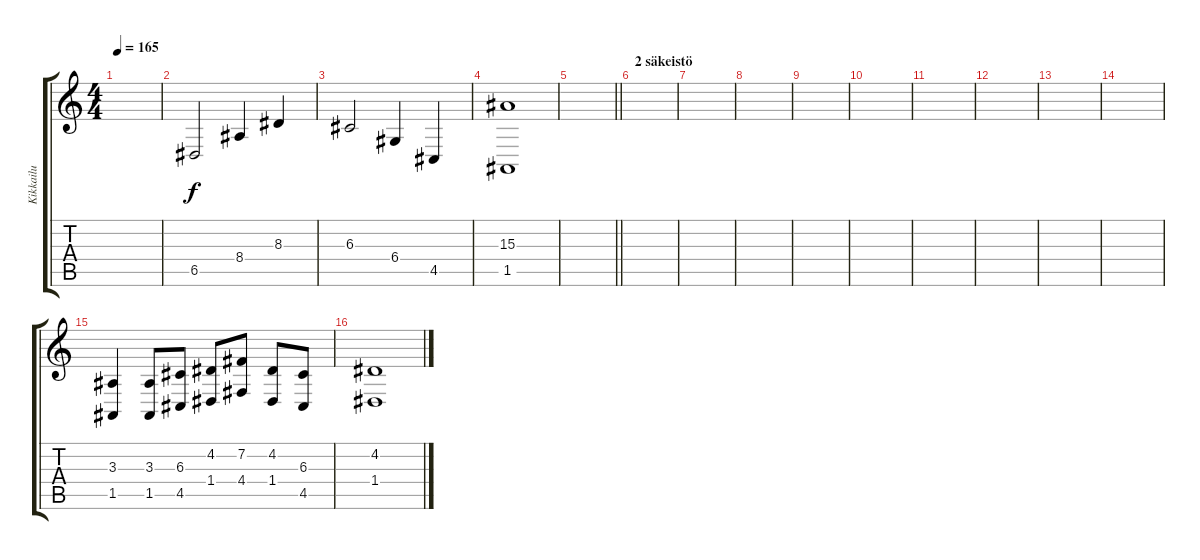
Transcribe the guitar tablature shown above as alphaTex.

\track ("Kikkailu" "Kikkailu") {instrument baritonesax}
\staff {score tabs}
\tuning (E4 B3 G3 D3 A2 E2) {hide}
\ts (4 4)
\tempo 165
\clef g2
\ks c
|
6.5.2 8.4.4 8.3.4 |
6.3.2 6.4.4 4.5.4 |
(15.3 1.5).1 |
\barLineRight lightlight
|
\section ("" "2 säkeistö")
|
|
|
|
|
|
|
|
|
(3.3 1.5).4 (3.3 1.5).8 (6.3 4.5).8 (4.2 1.4).8 (7.2 4.4).8 (4.2 1.4).8 (6.3 4.5).8 |
(4.2 1.4).1
